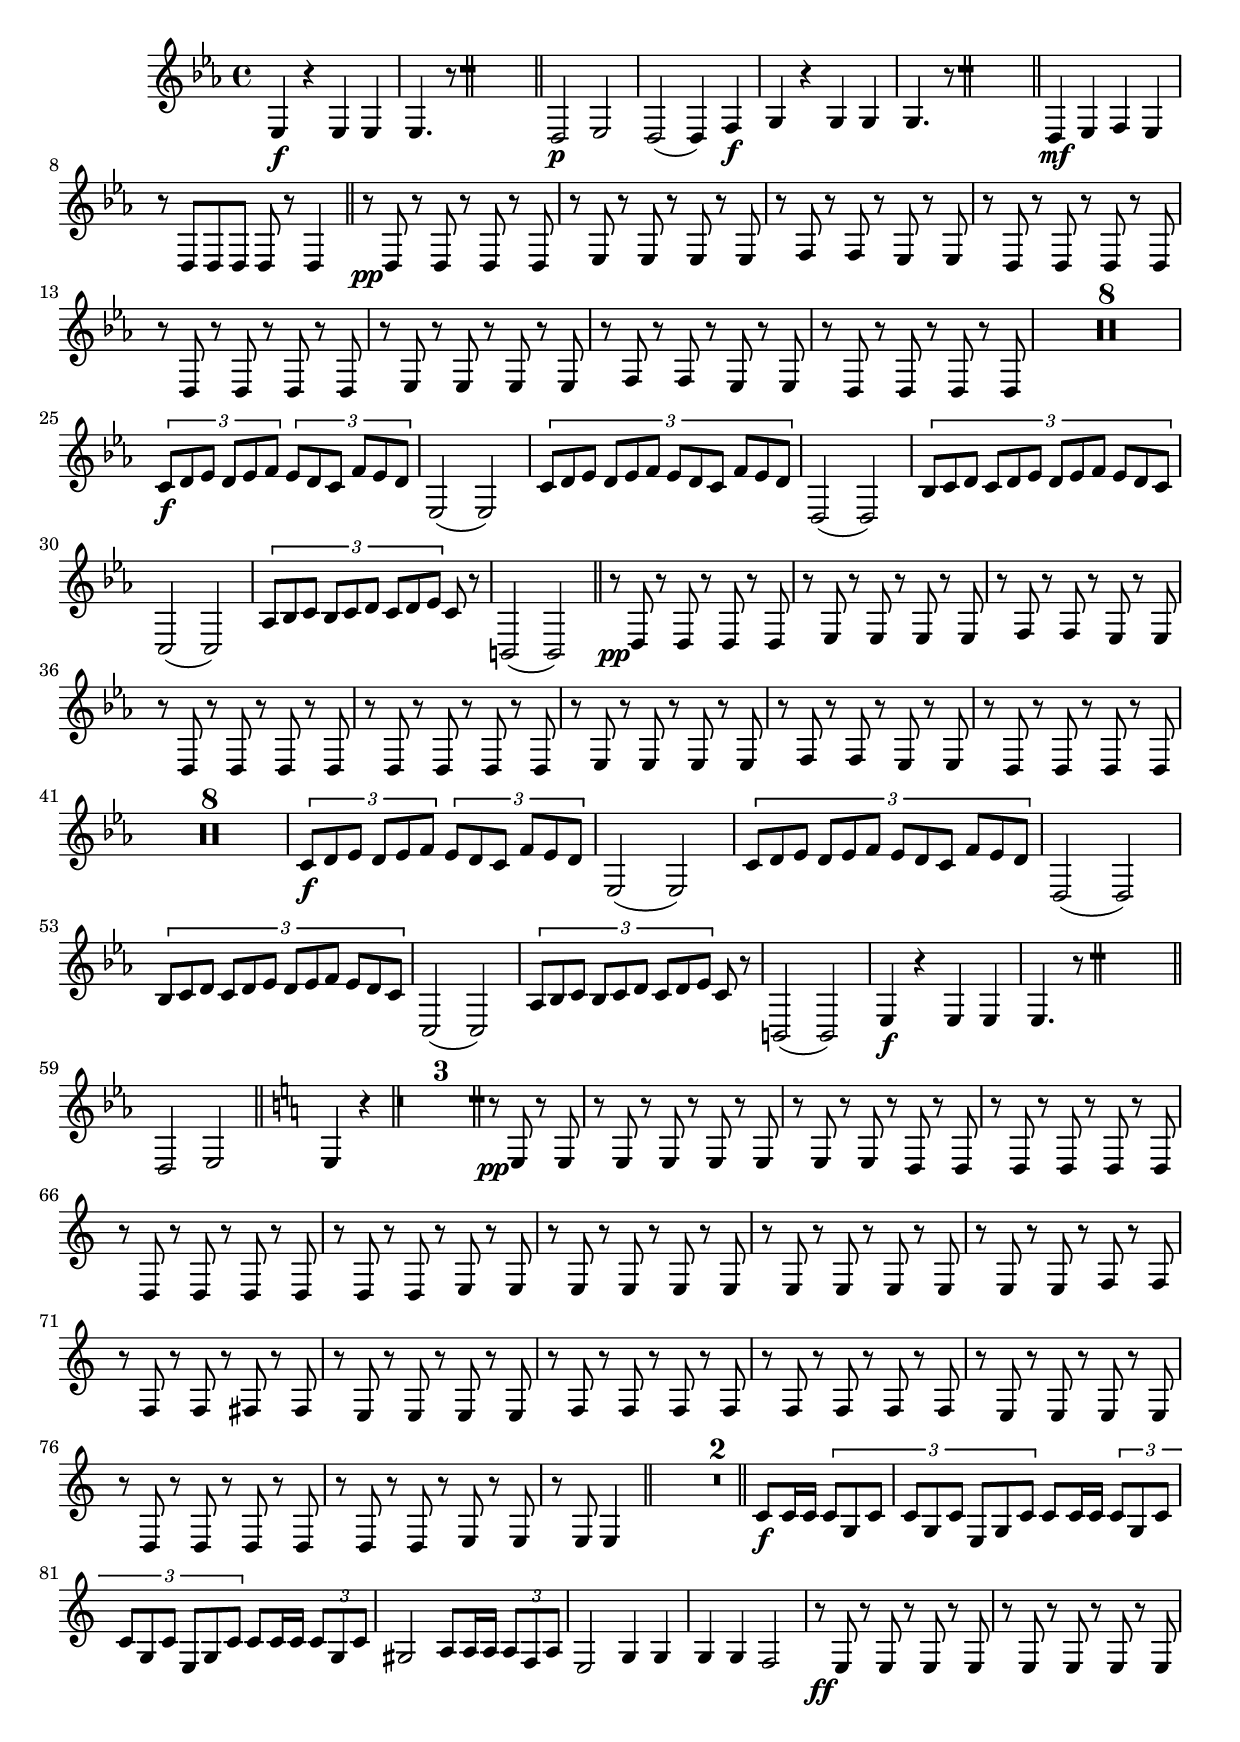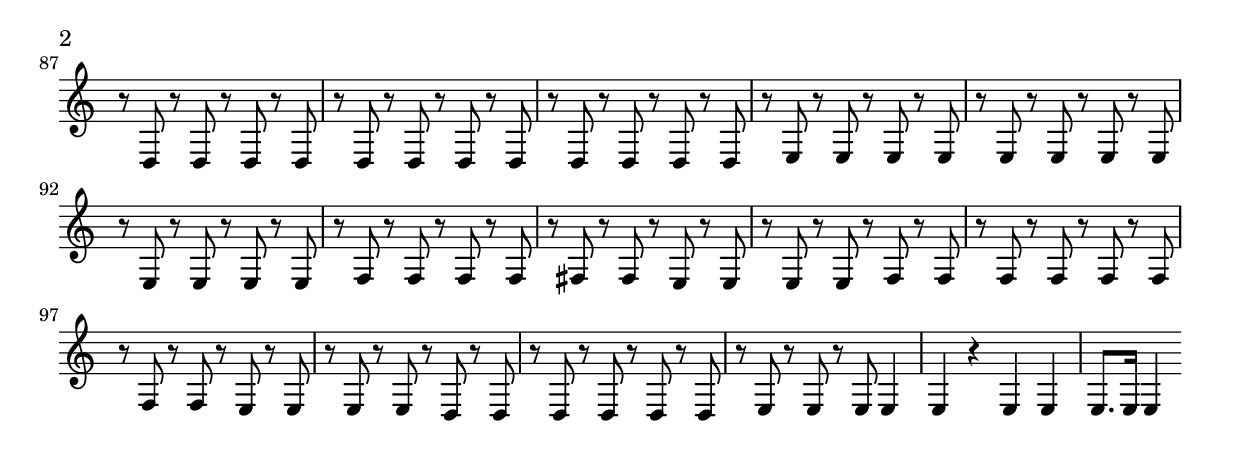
\version "2.16.1"

\time 2/4

\relative c { 
  %\override Score.BarNumber 
  %#'break-visibility = #end-of-line-invisible
  \key ees \major
  ees4\f r | ees ees | ees4. r8 \bar "||"
  \compressFullBarRests R2*1 \bar "||"
  d2\p | ees | d (d4) f\f | g r | g g | g4. r8 \bar "||"
  \compressFullBarRests R2*1 \bar "||"
  d4\mf ees | f ees | %\break
  r8 d d d | d r d4 \bar "||" r8\pp d r d | r d r d | 
  \repeat unfold 2 {r8 ees r ees } |  r f r f | r ees r ees | 
  \repeat unfold 4 {r d r d} | r ees r ees | %\break
  r ees r ees | r f r f | r ees r ees | \repeat unfold 2 {r d r d} |
  \compressFullBarRests R2*16
  %\repeat unfold 2 {
    \times 2/3 {c'8\f d ees d ees f} | \times 2/3 {ees d c f ees d} | ees,2 (ees) |
    \times 2/3 {c'8 d ees  d ees f  ees d c  f ees d} | d,2 (d) |
    \times 2/3 {bes'8 c d  c d ees  d ees f  ees d c} | c,2 (c) |
    \times 2/3 {aes'8 bes c  bes c d  c d ees } c8 r |  b,2 (b)
  %}
  \bar "||" r8\pp d r d | r d r d | \repeat unfold 2 {r ees r ees} |
  r f r f | r ees r ees | \repeat unfold 4 { r d r d} | %\break
  \repeat unfold 2 {r ees r ees} | r f r f | r ees r ees | \repeat unfold 2 {r d r d} |
  \compressFullBarRests R2*16
  %\repeat unfold 2 {
    \times 2/3 {c'8\f d ees d ees f} | \times 2/3 {ees d c f ees d} | ees,2 (ees) |
    \times 2/3 {c'8 d ees  d ees f  ees d c  f ees d} | d,2 (d) |
    \times 2/3 {bes'8 c d  c d ees  d ees f  ees d c} | c,2 (c) |
    \times 2/3 {aes'8 bes c  bes c d  c d ees } c8 r |  b,2 (b)
  %}
  ees4\f r | ees ees | ees4. r8 \bar "||" 
  \compressFullBarRests R2*1 \bar "||"
  d2 | %\break
  ees \bar "||"
  \key c \major
  e4 r \bar "||"
  \compressFullBarRests R2*4 \bar "||"
  r8\pp e r e | \repeat unfold 3 {r e r e} | \repeat unfold 6 {r d r d } |
  \repeat unfold 6 {r e r e} | \repeat unfold 2 {r f r f} | r fis r fis |
  \repeat unfold 2 {r e r e} | %\break
  \repeat unfold 4 {r f r f} | \repeat unfold 2 {r e r e} |
  \repeat unfold 3 {r d r d} | r e r e | r e e4 \bar "||"
  \compressFullBarRests R2*2 \bar "||"
  %\break
  c'8\f c16 c \times 2/3 {c8 g c | c g c e, g c} | c8 c16 c \times 2/3 {c8 g c | c g c e, g c} | 
  c8 c16 c \times 2/3 {c8 g c} | gis2 | a8 a16 a \times 2/3 {a8 f a} | e2 | g4 g | g g | f2 | %\break
  r8\ff e r e | \repeat unfold 3 {r8 e r e } | \repeat unfold 6 {r d r d } | \repeat unfold 2 {r e r e} | %\break
  \repeat unfold 4 {r e r e} | \repeat unfold 2 {r f r f} | r fis r fis | \repeat unfold 2 {r e r e} |
  \repeat unfold 2 {r f r f} %\break
  \repeat unfold 2 {r f r f} | \repeat unfold 2 {r e r e} | \repeat unfold 3 {r d r d} | r e r e |
  r e e4 | e r | e e | e8. e16 e4 
}
